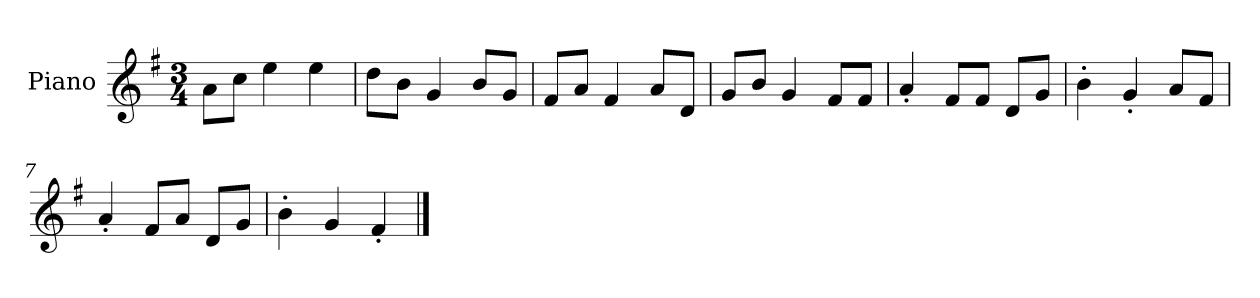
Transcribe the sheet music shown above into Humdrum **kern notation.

**kern
*part1
*staff1
*I"Piano
*I'P-no
*clefG2
*k[f#]
*M3/4
*MM179
=1
8a\L
8cc\J
4ee\
4ee\
=2
8dd\L
8b\J
4g/
8b/L
8g/J
=3
8f#/L
8a/J
4f#/
8a/L
8d/J
=4
8g/L
8b/J
4g/
8f#/L
8f#/J
=5
4a'/
8f#/L
8f#/J
8d/L
8g/J
=6
4b'\
4g'/
8a/L
8f#/J
=7
4a'/
8f#/L
8a/J
8d/L
8g/J
=8
4b'\
4g/
4f#'/
==
*-
